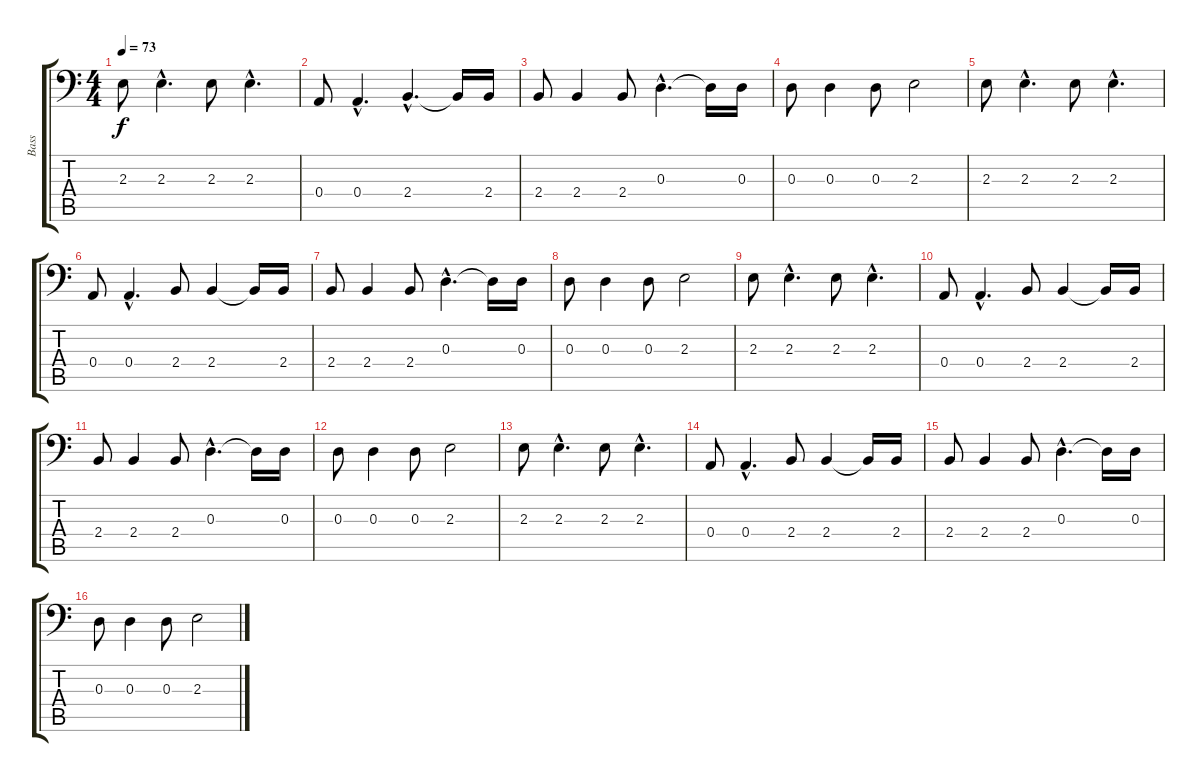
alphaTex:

\track ("Bass" "Bass") {instrument electricbassfinger}
\staff {score tabs}
\tuning (C3 G2 D2 A1 E1 B0) {hide}
\ts (4 4)
\tempo 73
\clef f4
\ks c
2.3.8{dy f} 2.3{hac}.4{d} 2.3.8 2.3{hac}.4{d} |
0.4.8 0.4{hac}.4{d} 2.4{hac}.4{d} 2.4{t}.16 2.4.16 |
2.4.8 2.4.4 2.4.8 0.3{hac}.4{d} 0.3{t}.16 0.3.16 |
0.3.8 0.3.4 0.3.8 2.3.2 |
2.3.8 2.3{hac}.4{d} 2.3.8 2.3{hac}.4{d} |
0.4.8 0.4{hac}.4{d} 2.4.8 2.4.4 2.4{t}.16 2.4.16 |
2.4.8 2.4.4 2.4.8 0.3{hac}.4{d} 0.3{t}.16 0.3.16 |
0.3.8 0.3.4 0.3.8 2.3.2 |
2.3.8 2.3{hac}.4{d} 2.3.8 2.3{hac}.4{d} |
0.4.8 0.4{hac}.4{d} 2.4.8 2.4.4 2.4{t}.16 2.4.16 |
2.4.8 2.4.4 2.4.8 0.3{hac}.4{d} 0.3{t}.16 0.3.16 |
0.3.8 0.3.4 0.3.8 2.3.2 |
2.3.8 2.3{hac}.4{d} 2.3.8 2.3{hac}.4{d} |
0.4.8 0.4{hac}.4{d} 2.4.8 2.4.4 2.4{t}.16 2.4.16 |
2.4.8 2.4.4 2.4.8 0.3{hac}.4{d} 0.3{t}.16 0.3.16 |
0.3.8 0.3.4 0.3.8 2.3.2
